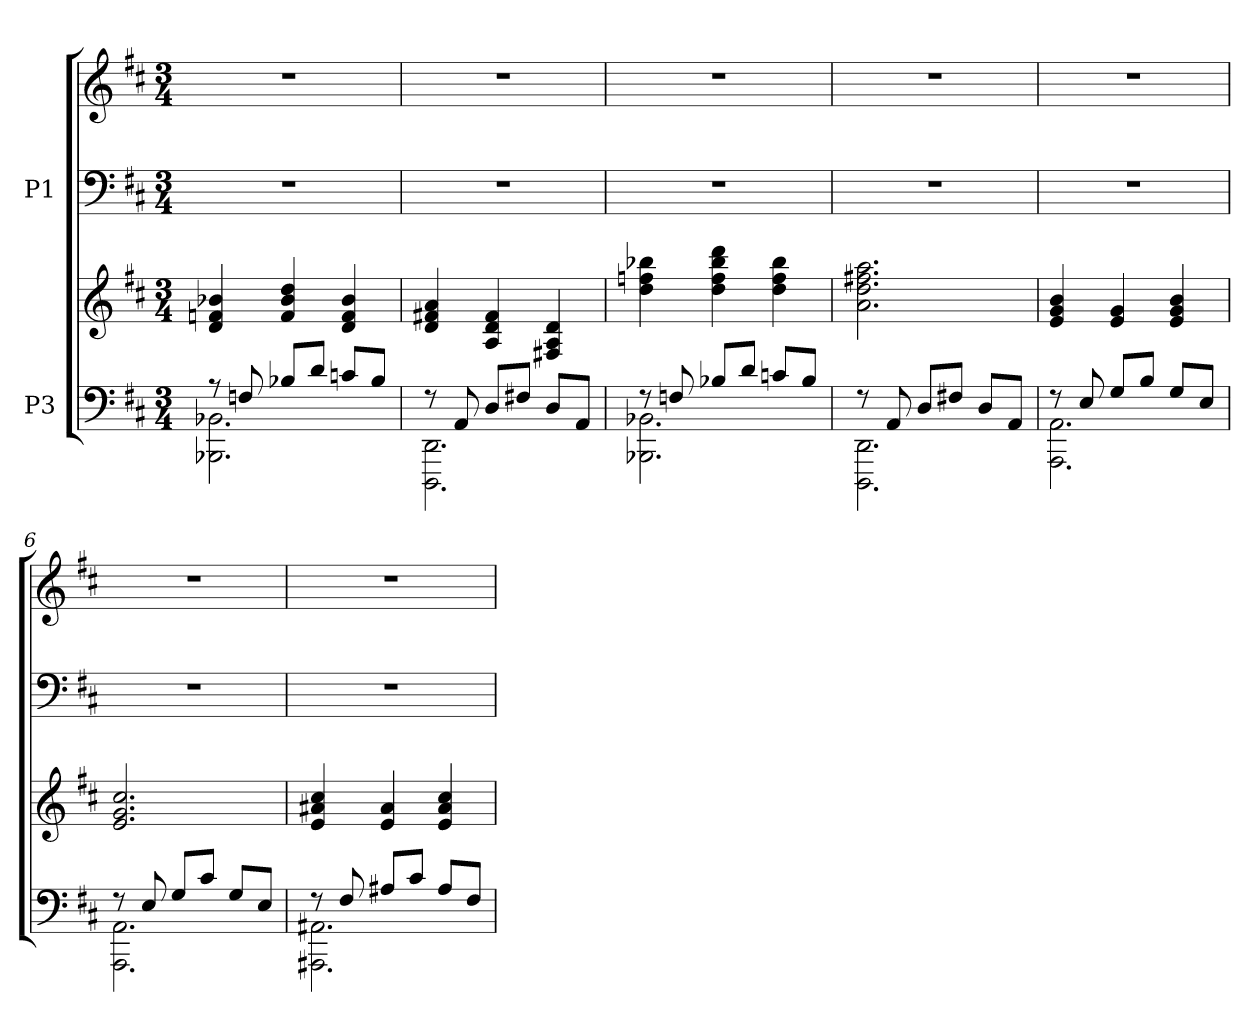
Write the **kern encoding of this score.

**kern	**kern	**kern	**kern
*part2	*part2	*part1	*part1
*staff4	*staff3	*staff2	*staff1
*I"P3	*	*I"P1	*
!!LO:PB:g=z
*clefF4	*clefG2	*clefF4	*clefG2
*k[f#c#]	*k[f#c#]	*k[f#c#]	*k[f#c#]
*D:	*D:	*D:	*D:
*M3/4	*M3/4	*M3/4	*M3/4
*MM110	*MM110	*MM110	*MM110
=1	=1	=1	=1
*^	*	*	*
!	!	!	!LO:N:vis=1	!LO:N:vis=1
8r	2.BBB-Xi\ 2.BB-Xi	4di/ 4fni 4b-Xi	2.r	2.r
8Fni/	.	.	.	.
8B-Xi/L	.	4fi/ 4b-i 4ddi	.	.
8di/J	.	.	.	.
8cni/L	.	4di/ 4fi 4b-i	.	.
8B-i/J	.	.	.	.
=2	=2	=2	=2	=2
!	!	!	!LO:N:vis=1	!LO:N:vis=1
8r	2.DDDi\ 2.DDi	4di/ 4f#Xi 4ai	2.r	2.r
8AAi/	.	.	.	.
8Di/L	.	4Ai/ 4di 4f#i	.	.
8F#Xi/J	.	.	.	.
8Di/L	.	4F#Xi/ 4Ai 4di	.	.
8AAi/J	.	.	.	.
=3	=3	=3	=3	=3
!	!	!	!LO:N:vis=1	!LO:N:vis=1
8r	2.BBB-Xi\ 2.BB-Xi	4ddi\ 4ffni 4bb-Xi	2.r	2.r
8Fni/	.	.	.	.
8B-Xi/L	.	4ddi\ 4ffi 4bb-i 4dddi	.	.
8di/J	.	.	.	.
8cni/L	.	4ddi\ 4ffi 4bb-i	.	.
8B-i/J	.	.	.	.
=4	=4	=4	=4	=4
!	!	!	!LO:N:vis=1	!LO:N:vis=1
8r	2.DDDi\ 2.DDi	2.ai\ 2.ddi 2.ff#Xi 2.aai	2.r	2.r
8AAi/	.	.	.	.
8Di/L	.	.	.	.
8F#Xi/J	.	.	.	.
8Di/L	.	.	.	.
8AAi/J	.	.	.	.
=5	=5	=5	=5	=5
!	!	!	!LO:N:vis=1	!LO:N:vis=1
8r	2.AAAi\ 2.AAi	4ei/ 4gi 4bi	2.r	2.r
8Ei/	.	.	.	.
8Gi/L	.	4ei/ 4gi	.	.
8Bi/J	.	.	.	.
8Gi/L	.	4ei/ 4gi 4bi	.	.
8Ei/J	.	.	.	.
!!LO:LB:g=z
=6	=6	=6	=6	=6
!	!	!	!LO:N:vis=1	!LO:N:vis=1
8r	2.AAAi\ 2.AAi	2.ei/ 2.gi 2.cc#i	2.r	2.r
8Ei/	.	.	.	.
8Gi/L	.	.	.	.
8c#i/J	.	.	.	.
8Gi/L	.	.	.	.
8Ei/J	.	.	.	.
=7	=7	=7	=7	=7
!	!	!	!LO:N:vis=1	!LO:N:vis=1
8r	2.AAA#Xi\ 2.AA#Xi	4ei/ 4a#Xi 4cc#i	2.r	2.r
8F#i/	.	.	.	.
8A#Xi/L	.	4ei/ 4a#i	.	.
8c#i/J	.	.	.	.
8A#i/L	.	4ei/ 4a#i 4cc#i	.	.
8F#i/J	.	.	.	.
*v	*v	*	*	*
=	=	=	=
*-	*-	*-	*-
